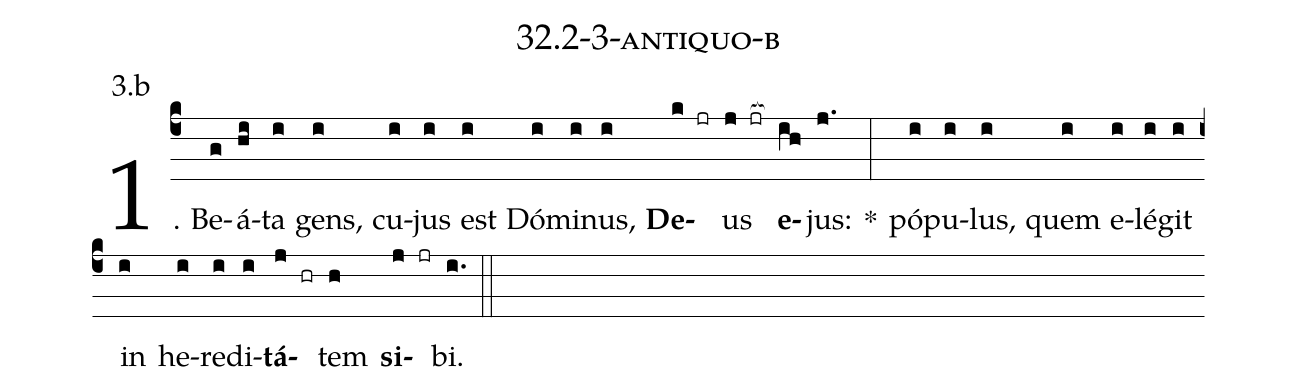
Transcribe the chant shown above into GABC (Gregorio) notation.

name: 32.2-3-antiquo-b;
annotation: 3.b;
%%
(c4)1. Be(g)á(hi)ta(i) gens,(i) cu(i)jus(i) est(i) Dó(i)mi(i)nus,(i) <b>De</b>(k jr)us(j jr[ocb:1{]) <b>e</b>(ih[ocb:0}])jus:(j.) *(:) pó(i)pu(i)lus,(i) quem(i) e(i)lé(i)git(i) in(i) he(i)re(i)di(i)<b>tá</b>(j hr)tem(h) <b>si</b>(j jr)bi.(i.) (::)
